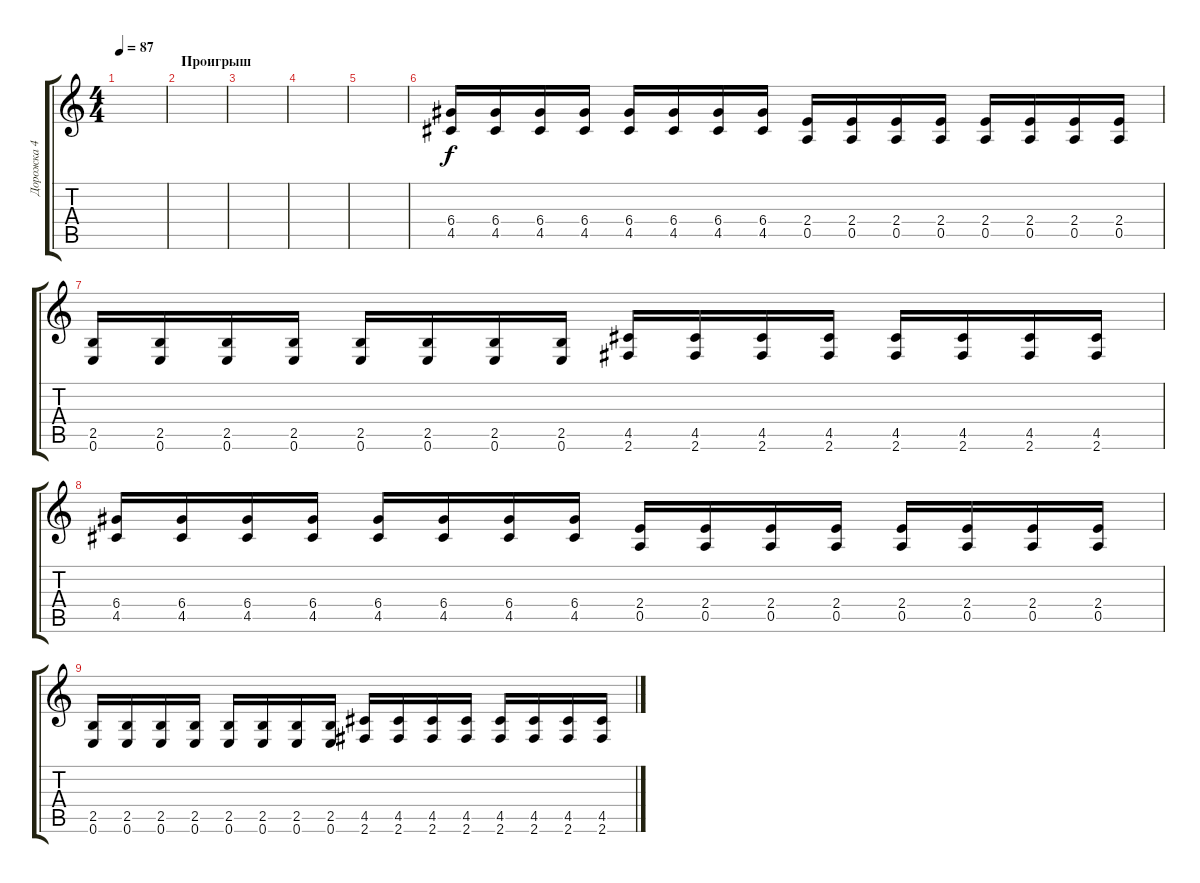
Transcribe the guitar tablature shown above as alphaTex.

\track ("Дорожка 4" "Дорожка 4") {instrument distortionguitar}
\staff {score tabs}
\tuning (E4 B3 G3 D3 A2 E2) {hide}
\ts (4 4)
\tempo 87
\clef g2
\ks c
|
\section ("" "Проигрыш")
|
|
|
|
(6.4 4.5).16 (6.4 4.5).16 (6.4 4.5).16 (6.4 4.5).16 (6.4 4.5).16 (6.4 4.5).16 (6.4 4.5).16 (6.4 4.5).16 (2.4 0.5).16 (2.4 0.5).16 (2.4 0.5).16 (2.4 0.5).16 (2.4 0.5).16 (2.4 0.5).16 (2.4 0.5).16 (2.4 0.5).16 |
(2.5 0.6).16 (2.5 0.6).16 (2.5 0.6).16 (2.5 0.6).16 (2.5 0.6).16 (2.5 0.6).16 (2.5 0.6).16 (2.5 0.6).16 (4.5 2.6).16 (4.5 2.6).16 (4.5 2.6).16 (4.5 2.6).16 (4.5 2.6).16 (4.5 2.6).16 (4.5 2.6).16 (4.5 2.6).16 |
(6.4 4.5).16 (6.4 4.5).16 (6.4 4.5).16 (6.4 4.5).16 (6.4 4.5).16 (6.4 4.5).16 (6.4 4.5).16 (6.4 4.5).16 (2.4 0.5).16 (2.4 0.5).16 (2.4 0.5).16 (2.4 0.5).16 (2.4 0.5).16 (2.4 0.5).16 (2.4 0.5).16 (2.4 0.5).16 |
(2.5 0.6).16 (2.5 0.6).16 (2.5 0.6).16 (2.5 0.6).16 (2.5 0.6).16 (2.5 0.6).16 (2.5 0.6).16 (2.5 0.6).16 (4.5 2.6).16 (4.5 2.6).16 (4.5 2.6).16 (4.5 2.6).16 (4.5 2.6).16 (4.5 2.6).16 (4.5 2.6).16 (4.5 2.6).16
